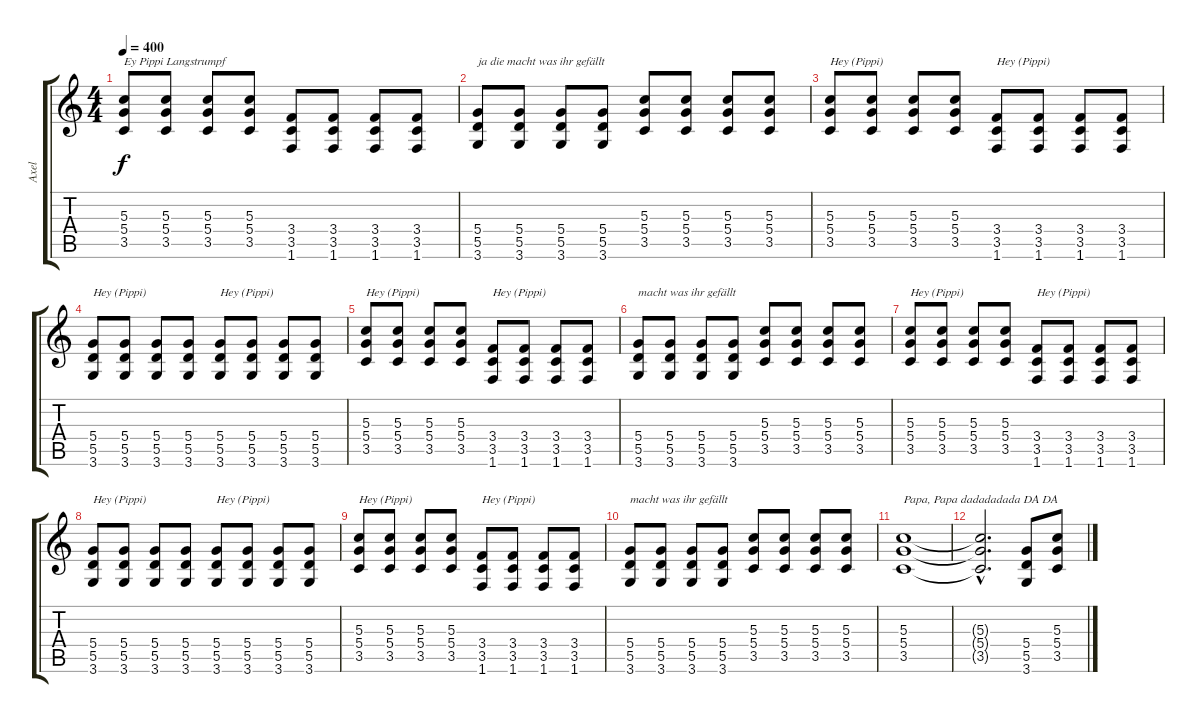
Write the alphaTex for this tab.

\track ("Axel" "Axel") {instrument distortionguitar}
\staff {score tabs}
\tuning (E4 B3 G3 D3 A2 E2) {hide}
\ts (4 4)
\tempo 400
\clef g2
\ks c
(5.3 5.4 3.5).8{txt "Ey Pippi Langstrumpf" dy f} (5.3 5.4 3.5).8 (5.3 5.4 3.5).8 (5.3 5.4 3.5).8 (3.4 3.5 1.6).8 (3.4 3.5 1.6).8 (3.4 3.5 1.6).8 (3.4 3.5 1.6).8 |
(5.4 5.5 3.6).8{txt "ja die macht was ihr gefällt"} (5.4 5.5 3.6).8 (5.4 5.5 3.6).8 (5.4 5.5 3.6).8 (5.3 5.4 3.5).8 (5.3 5.4 3.5).8 (5.3 5.4 3.5).8 (5.3 5.4 3.5).8 |
(5.3 5.4 3.5).8{txt "Hey (Pippi)"} (5.3 5.4 3.5).8 (5.3 5.4 3.5).8 (5.3 5.4 3.5).8 (3.4 3.5 1.6).8{txt "Hey (Pippi)"} (3.4 3.5 1.6).8 (3.4 3.5 1.6).8 (3.4 3.5 1.6).8 |
(5.4 5.5 3.6).8{txt "Hey (Pippi)"} (5.4 5.5 3.6).8 (5.4 5.5 3.6).8 (5.4 5.5 3.6).8 (5.4 5.5 3.6).8{txt "Hey (Pippi)"} (5.4 5.5 3.6).8 (5.4 5.5 3.6).8 (5.4 5.5 3.6).8 |
(5.3 5.4 3.5).8{txt "Hey (Pippi)"} (5.3 5.4 3.5).8 (5.3 5.4 3.5).8 (5.3 5.4 3.5).8 (3.4 3.5 1.6).8{txt "Hey (Pippi)"} (3.4 3.5 1.6).8 (3.4 3.5 1.6).8 (3.4 3.5 1.6).8 |
(5.4 5.5 3.6).8{txt "macht was ihr gefällt"} (5.4 5.5 3.6).8 (5.4 5.5 3.6).8 (5.4 5.5 3.6).8 (5.3 5.4 3.5).8 (5.3 5.4 3.5).8 (5.3 5.4 3.5).8 (5.3 5.4 3.5).8 |
(5.3 5.4 3.5).8{txt "Hey (Pippi)"} (5.3 5.4 3.5).8 (5.3 5.4 3.5).8 (5.3 5.4 3.5).8 (3.4 3.5 1.6).8{txt "Hey (Pippi)"} (3.4 3.5 1.6).8 (3.4 3.5 1.6).8 (3.4 3.5 1.6).8 |
(5.4 5.5 3.6).8{txt "Hey (Pippi)"} (5.4 5.5 3.6).8 (5.4 5.5 3.6).8 (5.4 5.5 3.6).8 (5.4 5.5 3.6).8{txt "Hey (Pippi)"} (5.4 5.5 3.6).8 (5.4 5.5 3.6).8 (5.4 5.5 3.6).8 |
(5.3 5.4 3.5).8{txt "Hey (Pippi)"} (5.3 5.4 3.5).8 (5.3 5.4 3.5).8 (5.3 5.4 3.5).8 (3.4 3.5 1.6).8{txt "Hey (Pippi)"} (3.4 3.5 1.6).8 (3.4 3.5 1.6).8 (3.4 3.5 1.6).8 |
(5.4 5.5 3.6).8{txt "macht was ihr gefällt"} (5.4 5.5 3.6).8 (5.4 5.5 3.6).8 (5.4 5.5 3.6).8 (5.3 5.4 3.5).8 (5.3 5.4 3.5).8 (5.3 5.4 3.5).8 (5.3 5.4 3.5).8 |
(5.3 5.4 3.5).1{txt "Papa, Papa dadadadada DA DA "} |
(5.3{hac t} 5.4{hac t} 3.5{hac t}).2{d} (5.4 5.5 3.6).8 (5.3 5.4 3.5).8
